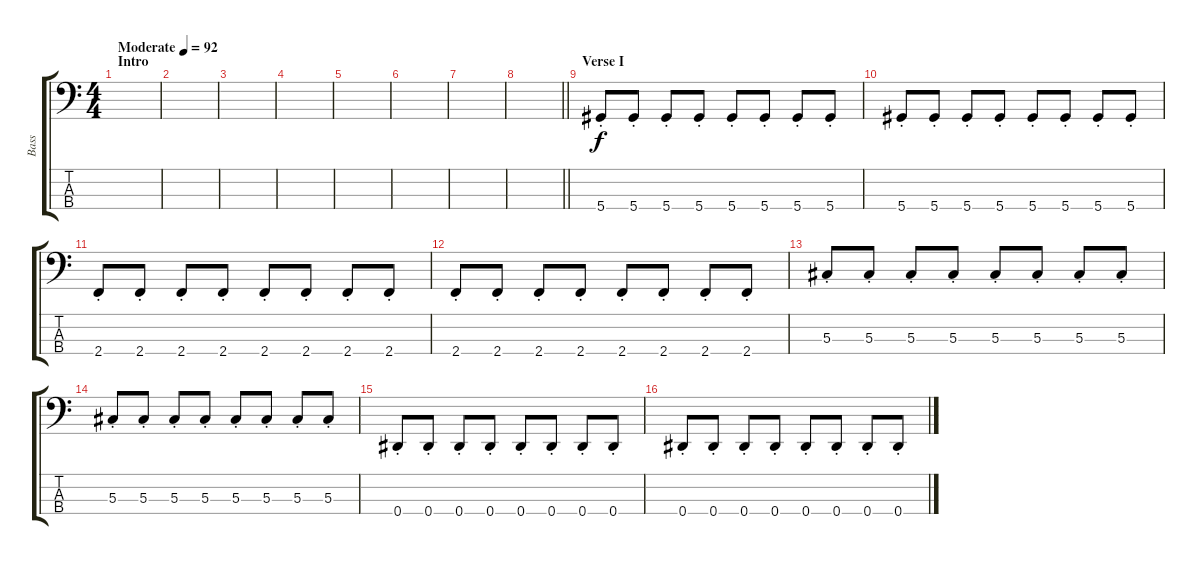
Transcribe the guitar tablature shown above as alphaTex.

\track ("Bass" "Bass") {instrument electricbassfinger}
\staff {score tabs}
\tuning (Gb2 Db2 Ab1 Eb1) {hide}
\ts (4 4)
\section ("" "Intro")
\tempo (92 "Moderate")
\clef f4
\ks c
|
|
|
|
|
|
|
\barLineRight lightlight
|
\section ("" "Verse I")
5.4{st}.8 5.4{st}.8 5.4{st}.8 5.4{st}.8 5.4{st}.8 5.4{st}.8 5.4{st}.8 5.4{st}.8 |
5.4{st}.8 5.4{st}.8 5.4{st}.8 5.4{st}.8 5.4{st}.8 5.4{st}.8 5.4{st}.8 5.4{st}.8 |
2.4{st}.8 2.4{st}.8 2.4{st}.8 2.4{st}.8 2.4{st}.8 2.4{st}.8 2.4{st}.8 2.4{st}.8 |
2.4{st}.8 2.4{st}.8 2.4{st}.8 2.4{st}.8 2.4{st}.8 2.4{st}.8 2.4{st}.8 2.4{st}.8 |
5.3{st}.8 5.3{st}.8 5.3{st}.8 5.3{st}.8 5.3{st}.8 5.3{st}.8 5.3{st}.8 5.3{st}.8 |
5.3{st}.8 5.3{st}.8 5.3{st}.8 5.3{st}.8 5.3{st}.8 5.3{st}.8 5.3{st}.8 5.3{st}.8 |
0.4{st}.8 0.4{st}.8 0.4{st}.8 0.4{st}.8 0.4{st}.8 0.4{st}.8 0.4{st}.8 0.4{st}.8 |
0.4{st}.8 0.4{st}.8 0.4{st}.8 0.4{st}.8 0.4{st}.8 0.4{st}.8 0.4{st}.8 0.4{st}.8
